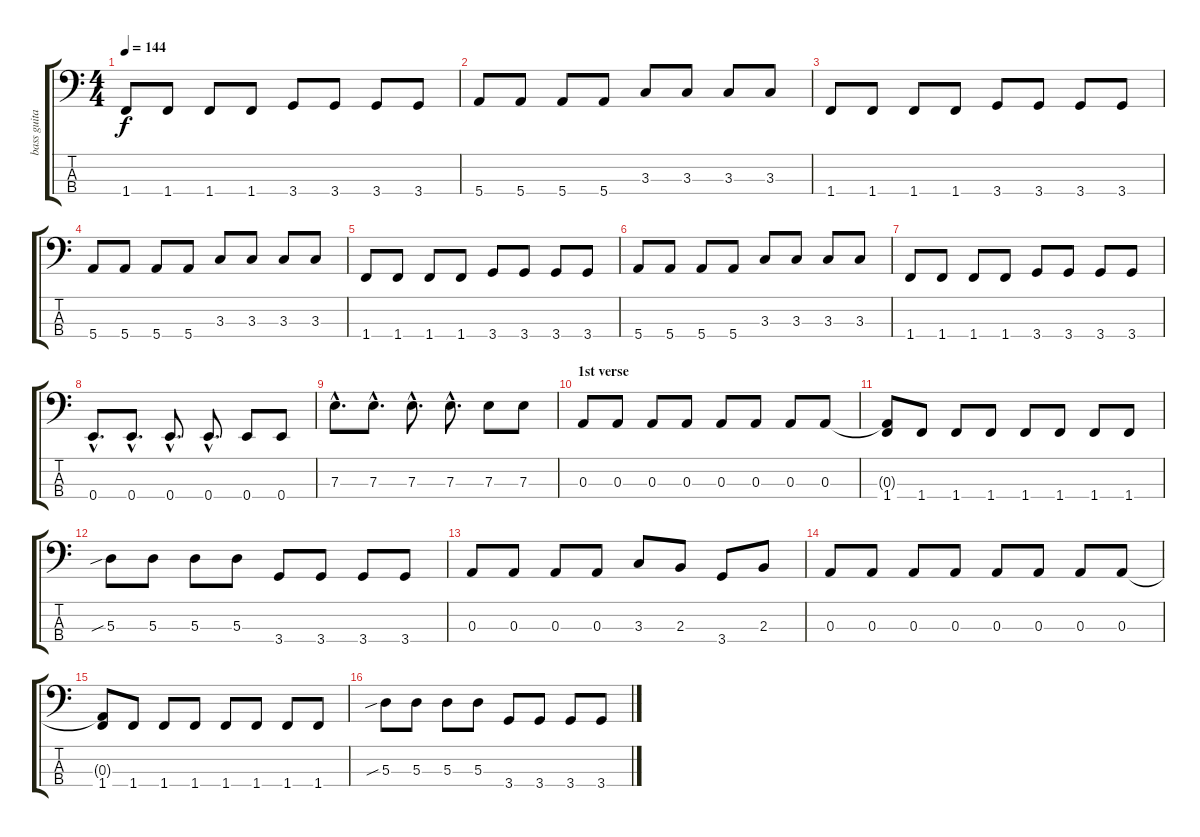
\track ("bass guitar" "bass guita") {instrument electricbassfinger}
\staff {score tabs}
\tuning (G2 D2 A1 E1) {hide}
\ts (4 4)
\tempo 144
\clef f4
\ks c
1.4.8{dy f} 1.4.8 1.4.8 1.4.8 3.4.8 3.4.8 3.4.8 3.4.8 |
5.4.8 5.4.8 5.4.8 5.4.8 3.3.8 3.3.8 3.3.8 3.3.8 |
1.4.8 1.4.8 1.4.8 1.4.8 3.4.8 3.4.8 3.4.8 3.4.8 |
5.4.8 5.4.8 5.4.8 5.4.8 3.3.8 3.3.8 3.3.8 3.3.8 |
1.4.8 1.4.8 1.4.8 1.4.8 3.4.8 3.4.8 3.4.8 3.4.8 |
5.4.8 5.4.8 5.4.8 5.4.8 3.3.8 3.3.8 3.3.8 3.3.8 |
1.4.8 1.4.8 1.4.8 1.4.8 3.4.8 3.4.8 3.4.8 3.4.8 |
0.4{hac}.8{d} 0.4{hac}.8{d} 0.4{hac}.8{d} 0.4{hac}.8{d} 0.4.8 0.4.8 |
7.3{hac}.8{d} 7.3{hac}.8{d} 7.3{hac}.8{d} 7.3{hac}.8{d} 7.3.8 7.3.8 |
\section ("" "1st verse")
0.3.8 0.3.8 0.3.8 0.3.8 0.3.8 0.3.8 0.3.8 0.3.8 |
(0.3{t} 1.4).8 1.4.8 1.4.8 1.4.8 1.4.8 1.4.8 1.4.8 1.4.8 |
5.3{sib}.8 5.3.8 5.3.8 5.3.8 3.4.8 3.4.8 3.4.8 3.4.8 |
0.3.8 0.3.8 0.3.8 0.3.8 3.3.8 2.3.8 3.4.8 2.3.8 |
0.3.8 0.3.8 0.3.8 0.3.8 0.3.8 0.3.8 0.3.8 0.3.8 |
(0.3{t} 1.4).8 1.4.8 1.4.8 1.4.8 1.4.8 1.4.8 1.4.8 1.4.8 |
5.3{sib}.8 5.3.8 5.3.8 5.3.8 3.4.8 3.4.8 3.4.8 3.4.8
